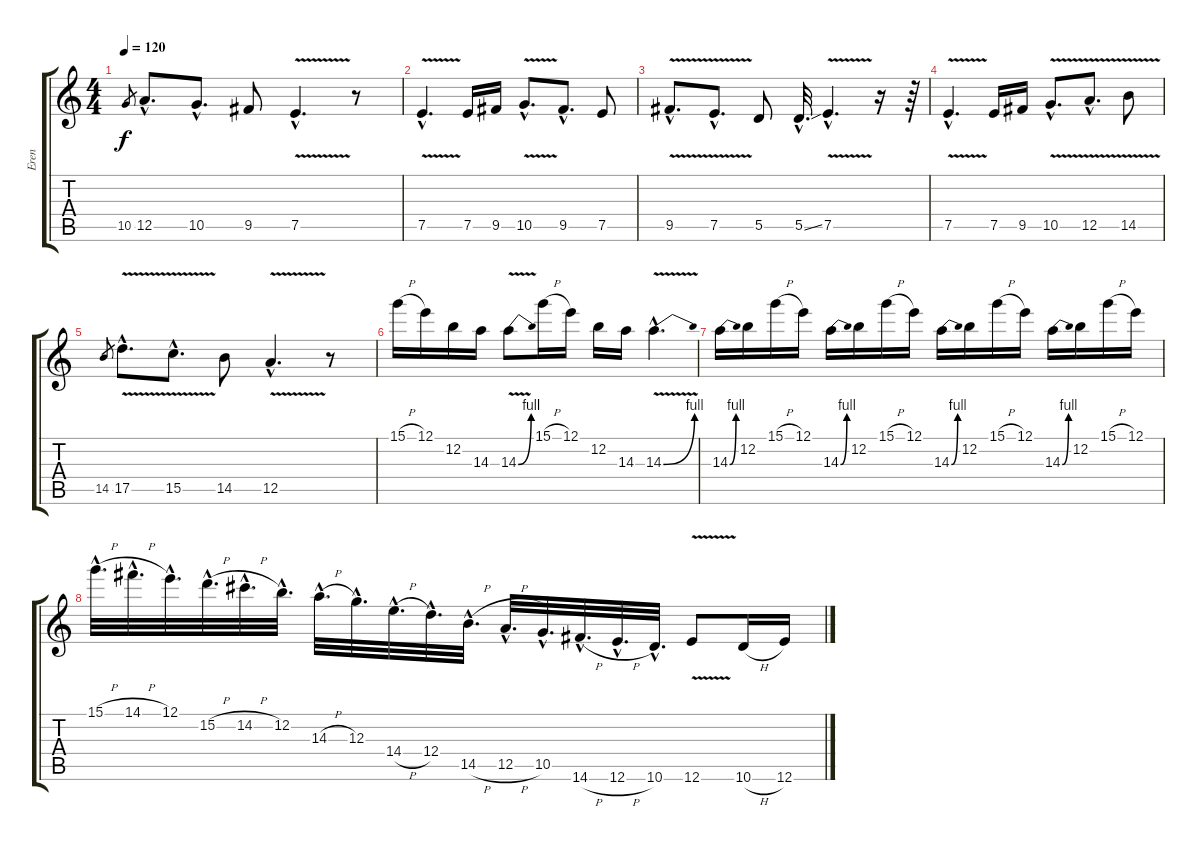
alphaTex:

\track ("Eren" "Eren") {instrument distortionguitar}
\staff {score tabs}
\tuning (E4 B3 G3 D3 A2 E2) {hide}
\ts (4 4)
\tempo 120
\clef g2
\ks c
10.5.8{gr dy f} 12.5{hac}.8{d} 10.5{hac}.8{d} 9.5.8 7.5{v hac}.4{d} r.8 |
7.5{v hac}.4{d} 7.5.16 9.5.16 10.5{v hac}.8{d} 9.5{hac}.8{d} 7.5.8 |
9.5{v hac}.8{d} 7.5{v hac}.8{d} 5.5.8 5.5{ss hac}.32{d} 7.5{v hac}.4{d} r.16 r.64 |
7.5{v hac}.4{d} 7.5.16 9.5.16 10.5{v hac}.8{d} 12.5{v hac}.8{d} 14.5{v}.8 |
14.5.8{gr} 17.5{v hac}.8{d} 15.5{v hac}.8{d} 14.5.8 12.5{v hac}.4{d} r.8 |
15.1{h}.16 12.1.16 12.2.16 14.3.16 14.3{be (bend 0 0 60 4) v}.8 15.1{h}.16 12.1.16 12.2.16 14.3.16 14.3{be (bend 0 0 60 4) v hac}.4{d} |
14.3{be (bend 0 0 60 4)}.16 12.2.16 15.1{h}.16 12.1.16 14.3{be (bend 0 0 60 4)}.16 12.2.16 15.1{h}.16 12.1.16 14.3{be (bend 0 0 60 4)}.16 12.2.16 15.1{h}.16 12.1.16 14.3{be (bend 0 0 60 4)}.16 12.2.16 15.1{h}.16 12.1.16 |
15.1{h hac}.32{d} 14.1{h hac}.32{d} 12.1{hac}.32{d} 15.2{h hac}.32{d} 14.2{h hac}.32{d} 12.2{hac}.32{d} 14.3{h hac}.32{d} 12.3{hac}.32{d} 14.4{h hac}.32{d} 12.4{hac}.32{d} 14.5{h hac}.32{d} 12.5{h hac}.32{d} 10.5{hac}.32{d} 14.6{h hac}.32{d} 12.6{h hac}.32{d} 10.6{hac}.32{d} 12.6{v}.8 10.6{h}.16 12.6{sl}.16
